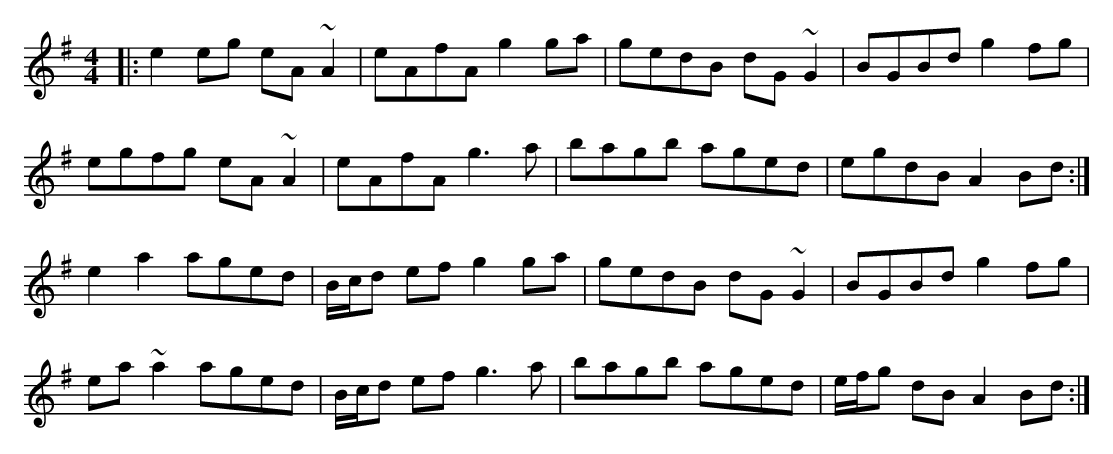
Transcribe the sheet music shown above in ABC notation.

X:1
M:4/4
K:Ador
|:e2eg eA~A2|eAfA g2ga|gedB dG~G2|BGBd g2fg|
egfg eA~A2|eAfA g3a|bagb aged|egdB A2Bd:|
e2a2 aged|B/c/d ef g2ga|gedB dG~G2|BGBd g2fg|
ea~a2 aged|B/c/d ef g3a|bagb aged|e/f/g dB A2Bd:|
